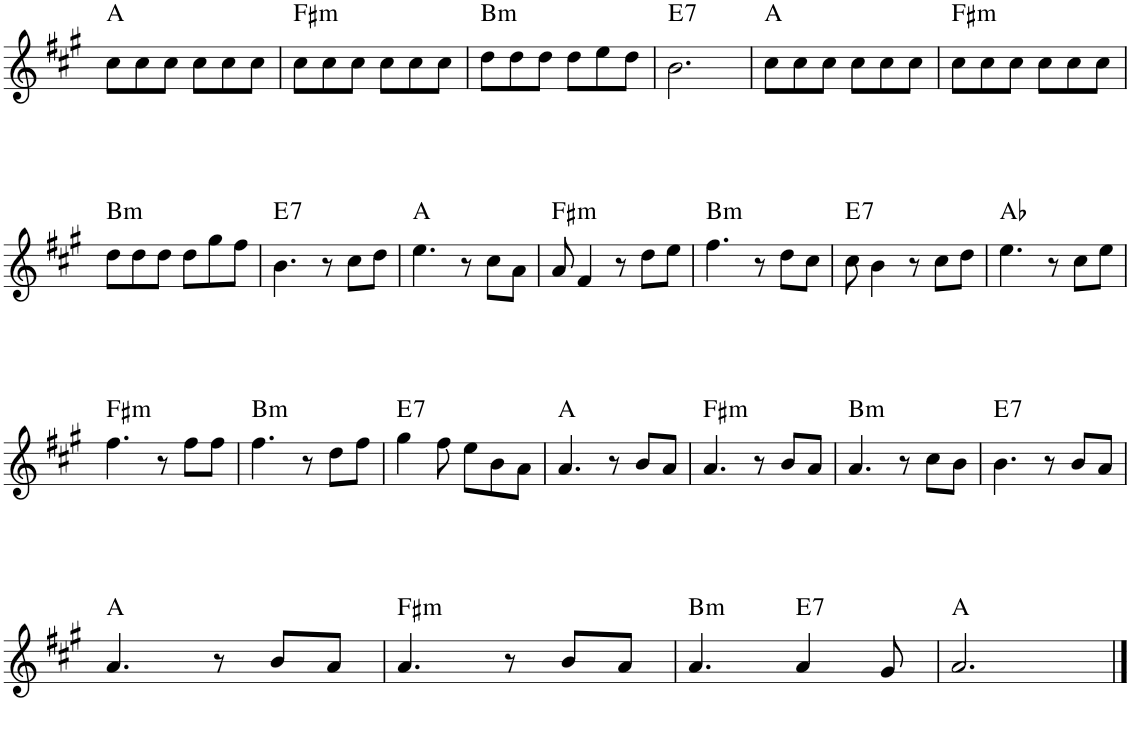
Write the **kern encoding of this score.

**kern	**harte
*part1	*part1
*staff1	*
*I"Piano	*
*I'Pno.	*
!!LO:PB:g=z
*clefG2	*
*k[f#c#g#]	*
*M6/8	*
=45	=45
8cc#\L	A:maj
8cc#\	.
8cc#\J	.
8cc#\L	.
8cc#\	.
8cc#\J	.
=46	=46
!	!LO:H:kt=m
8cc#\L	F#:min
8cc#\	.
8cc#\J	.
8cc#\L	.
8cc#\	.
8cc#\J	.
=47	=47
!	!LO:H:kt=m
8dd\L	B:min
8dd\	.
8dd\J	.
8dd\L	.
8ee\	.
8dd\J	.
=48	=48
!	!LO:H:kt=7
2.b\	E:7
=49	=49
8cc#\L	A:maj
8cc#\	.
8cc#\J	.
8cc#\L	.
8cc#\	.
8cc#\J	.
=50	=50
!	!LO:H:kt=m
8cc#\L	F#:min
8cc#\	.
8cc#\J	.
8cc#\L	.
8cc#\	.
8cc#\J	.
!!LO:LB:g=z
=51	=51
!	!LO:H:kt=m
8dd\L	B:min
8dd\	.
8dd\J	.
8dd\L	.
8gg#\	.
8ff#\J	.
=52	=52
!	!LO:H:kt=7
4.b\	E:7
8r	.
8cc#\L	.
8dd\J	.
=53	=53
4.ee\	A:maj
8r	.
8cc#\L	.
8a\J	.
=54	=54
!	!LO:H:kt=m
8a/	F#:min
4f#/	.
8r	.
8dd\L	.
8ee\J	.
=55	=55
!	!LO:H:kt=m
4.ff#\	B:min
8r	.
8dd\L	.
8cc#\J	.
=56	=56
!	!LO:H:kt=7
8cc#\	E:7
4b\	.
8r	.
8cc#\L	.
8dd\J	.
=57	=57
4.ee\	Ab:maj
8r	.
8cc#\L	.
8ee\J	.
!!LO:LB:g=z
=58	=58
!	!LO:H:kt=m
4.ff#\	F#:min
8r	.
8ff#\L	.
8ff#\J	.
=59	=59
!	!LO:H:kt=m
4.ff#\	B:min
8r	.
8dd\L	.
8ff#\J	.
=60	=60
!	!LO:H:kt=7
4gg#\	E:7
8ff#\	.
8ee\L	.
8b\	.
8a\J	.
=61	=61
4.a/	A:maj
8r	.
8b/L	.
8a/J	.
=62	=62
!	!LO:H:kt=m
4.a/	F#:min
8r	.
8b/L	.
8a/J	.
=63	=63
!	!LO:H:kt=m
4.a/	B:min
8r	.
8cc#\L	.
8b\J	.
=64	=64
!	!LO:H:kt=7
4.b\	E:7
8r	.
8b/L	.
8a/J	.
!!LO:LB:g=z
=65	=65
4.a/	A:maj
8r	.
8b/L	.
8a/J	.
=66	=66
!	!LO:H:kt=m
4.a/	F#:min
8r	.
8b/L	.
8a/J	.
=67	=67
!	!LO:H:kt=m
4.a/	B:min
!	!LO:H:kt=7
4a/	E:7
8g#/	.
=68	=68
2.a/	A:maj
==	==
*-	*-
